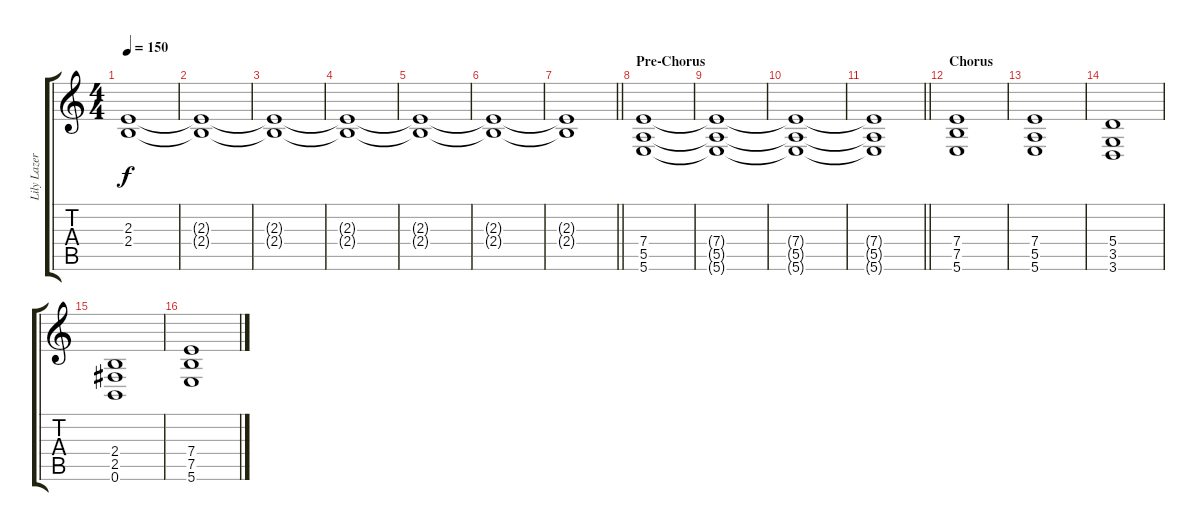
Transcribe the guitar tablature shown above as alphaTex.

\track ("Lily Lazer (Guitar)" "Lily Lazer") {instrument distortionguitar}
\staff {score tabs}
\tuning (B3 Gb3 D3 A2 E2 B1) {hide}
\ts (4 4)
\tempo 150
\clef g2
\ks c
(2.3{t} 2.4{t}).1{dy f} |
(2.3{t} 2.4{t}).1 |
(2.3{t} 2.4{t}).1 |
(2.3{t} 2.4{t}).1 |
(2.3{t} 2.4{t}).1 |
(2.3{t} 2.4{t}).1 |
\barLineRight lightlight
(2.3{t} 2.4{t}).1 |
\section ("" "Pre-Chorus")
(7.4 5.5 5.6).1{volume 15} |
(7.4{t} 5.5{t} 5.6{t}).1 |
(7.4{t} 5.5{t} 5.6{t}).1 |
\barLineRight lightlight
(7.4{t} 5.5{t} 5.6{t}).1 |
\section ("" "Chorus")
(7.4 7.5 5.6).1 |
(7.4 5.5 5.6).1 |
(5.4 3.5 3.6).1 |
(2.4 2.5 0.6).1 |
(7.4 7.5 5.6).1
